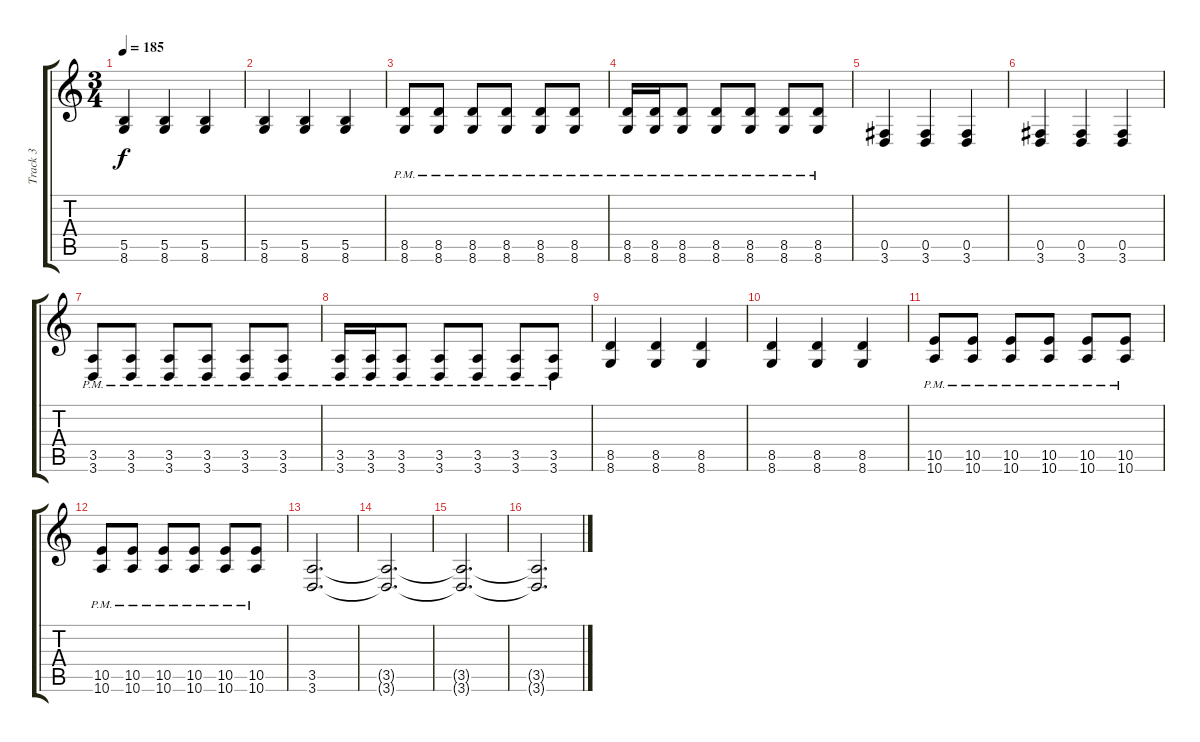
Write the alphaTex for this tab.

\track ("Track 3" "Track 3") {instrument distortionguitar}
\staff {score tabs}
\tuning (Db4 Ab3 E3 B2 Gb2 B1) {hide}
\ts (3 4)
\tempo 185
\clef g2
\ks c
(5.5 8.6).4{dy f} (5.5 8.6).4 (5.5 8.6).4 |
(5.5 8.6).4 (5.5 8.6).4 (5.5 8.6).4 |
(8.5{pm} 8.6{pm}).8 (8.5{pm} 8.6{pm}).8 (8.5{pm} 8.6{pm}).8 (8.5{pm} 8.6{pm}).8 (8.5{pm} 8.6{pm}).8 (8.5{pm} 8.6{pm}).8 |
(8.5{pm} 8.6{pm}).16 (8.5{pm} 8.6{pm}).16 (8.5{pm} 8.6{pm}).8 (8.5{pm} 8.6{pm}).8 (8.5{pm} 8.6{pm}).8 (8.5{pm} 8.6{pm}).8 (8.5{pm} 8.6{pm}).8 |
(0.5 3.6).4 (0.5 3.6).4 (0.5 3.6).4 |
(0.5 3.6).4 (0.5 3.6).4 (0.5 3.6).4 |
(3.5{pm} 3.6{pm}).8 (3.5{pm} 3.6{pm}).8 (3.5{pm} 3.6{pm}).8 (3.5{pm} 3.6{pm}).8 (3.5{pm} 3.6{pm}).8 (3.5{pm} 3.6{pm}).8 |
(3.5{pm} 3.6{pm}).16 (3.5{pm} 3.6{pm}).16 (3.5{pm} 3.6{pm}).8 (3.5{pm} 3.6{pm}).8 (3.5{pm} 3.6{pm}).8 (3.5{pm} 3.6{pm}).8 (3.5{pm} 3.6{pm}).8 |
(8.5 8.6).4 (8.5 8.6).4 (8.5 8.6).4 |
(8.5 8.6).4 (8.5 8.6).4 (8.5 8.6).4 |
(10.5{pm} 10.6{pm}).8 (10.5{pm} 10.6{pm}).8 (10.5{pm} 10.6{pm}).8 (10.5{pm} 10.6{pm}).8 (10.5{pm} 10.6{pm}).8 (10.5{pm} 10.6{pm}).8 |
(10.5{pm} 10.6{pm}).8 (10.5{pm} 10.6{pm}).8 (10.5{pm} 10.6{pm}).8 (10.5{pm} 10.6{pm}).8 (10.5{pm} 10.6{pm}).8 (10.5{pm} 10.6{pm}).8 |
(3.5 3.6).2{d} |
(3.5{t} 3.6{t}).2{d} |
(3.5{t} 3.6{t}).2{d} |
(3.5{t} 3.6{t}).2{d}
